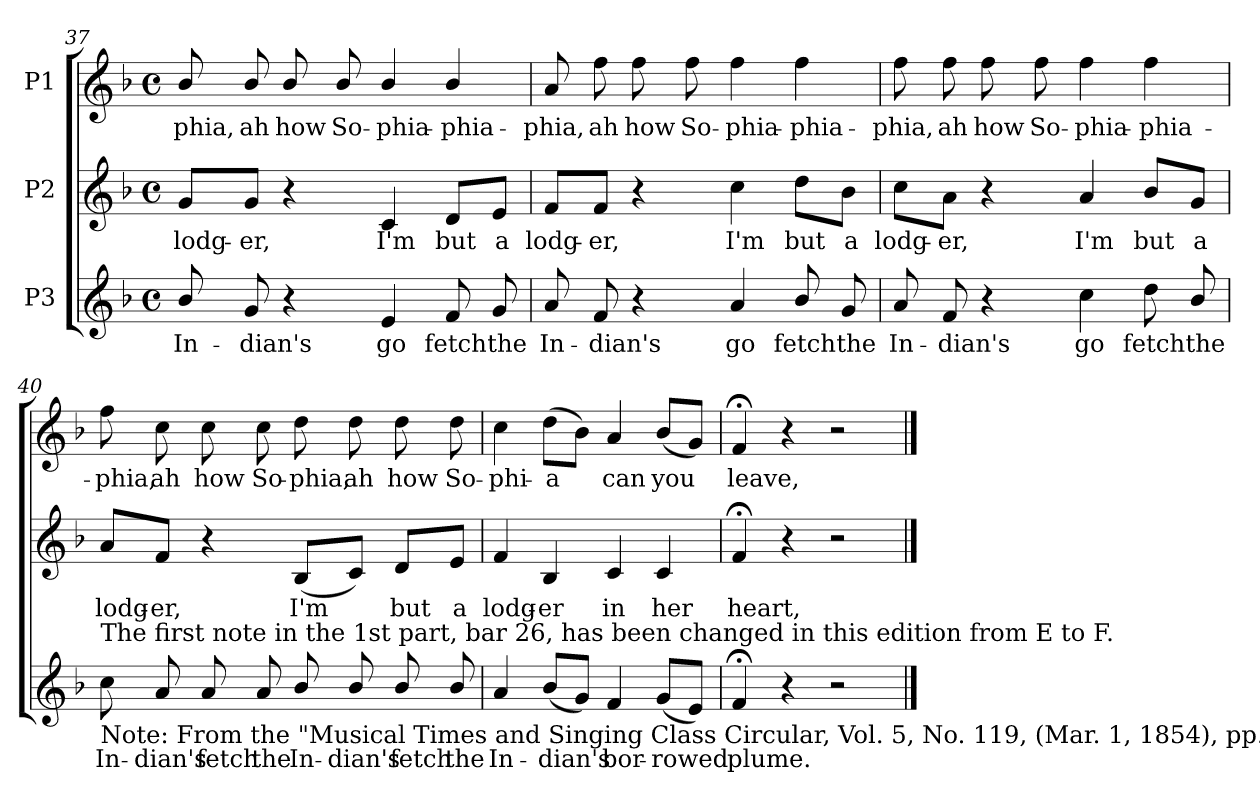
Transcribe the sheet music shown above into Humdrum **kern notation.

**kern	**text	**kern	**text	**kern	**text
*part3	*part3	*part2	*part2	*part1	*part1
*staff3	*staff3	*staff2	*staff2	*staff1	*staff1
*I"P3	*	*I"P2	*	*I"P1	*
*clefG2	*	*clefG2	*	*clefG2	*
*ITrd7c12	*	*ITrd7c12	*	*ITrd7c12	*
*k[b-]	*	*k[b-]	*	*k[b-]	*
*F:	*	*F:	*	*F:	*
*M4/4	*	*M4/4	*	*M4/4	*
*met(c)	*	*met(c)	*	*met(c)	*
=37	=37	=37	=37	=37	=37
!	!LO:LY:b:color=#000000	!	!	!	!
!	!	!	!LO:LY:b:color=#000000	!	!
!	!	!	!	!	!LO:LY:b:color=#000000
8B-i/	In-	8Gi/L	lodg-	8B-i/	-phia,
!	!LO:LY:b:color=#000000	!	!	!	!
!	!	!	!LO:LY:b:color=#000000	!	!
!	!	!	!	!	!LO:LY:b:color=#000000
8Gi/	-dian's	8Gi/J	-er,	8B-i/	ah
!	!	!	!	!	!LO:LY:b:color=#000000
4r	.	4r	.	8B-i/	how
!	!	!	!	!	!LO:LY:b:color=#000000
.	.	.	.	8B-i/	So-
!	!LO:LY:b:color=#000000	!	!	!	!
!	!	!	!LO:LY:b:color=#000000	!	!
!	!	!	!	!	!LO:LY:b:color=#000000
4Ei/	go	4Ci/	I'm	4B-i/	-phia-
!	!LO:LY:b:color=#000000	!	!	!	!
!	!	!	!LO:LY:b:color=#000000	!	!
!	!	!	!	!	!LO:LY:b:color=#000000
8Fi/	fetch	8Di/L	but	4B-i/	-phia-
!	!LO:LY:b:color=#000000	!	!	!	!
!	!	!	!LO:LY:b:color=#000000	!	!
8Gi/	the	8Ei/J	a	.	.
!!LO:PB:g=z
=38	=38	=38	=38	=38	=38
!	!LO:LY:b:color=#000000	!	!	!	!
!	!	!	!LO:LY:b:color=#000000	!	!
!	!	!	!	!	!LO:LY:b:color=#000000
8Ai/	In-	8Fi/L	lodg-	8Ai/	-phia,
!	!LO:LY:b:color=#000000	!	!	!	!
!	!	!	!LO:LY:b:color=#000000	!	!
!	!	!	!	!	!LO:LY:b:color=#000000
8Fi/	-dian's	8Fi/J	-er,	8fi\	ah
!	!	!	!	!	!LO:LY:b:color=#000000
4r	.	4r	.	8fi\	how
!	!	!	!	!	!LO:LY:b:color=#000000
.	.	.	.	8fi\	So-
!	!LO:LY:b:color=#000000	!	!	!	!
!	!	!	!LO:LY:b:color=#000000	!	!
!	!	!	!	!	!LO:LY:b:color=#000000
4Ai/	go	4ci\	I'm	4fi\	-phia-
!	!LO:LY:b:color=#000000	!	!	!	!
!	!	!	!LO:LY:b:color=#000000	!	!
!	!	!	!	!	!LO:LY:b:color=#000000
8B-i/	fetch	8di\L	but	4fi\	-phia-
!	!LO:LY:b:color=#000000	!	!	!	!
!	!	!	!LO:LY:b:color=#000000	!	!
8Gi/	the	8B-i\J	a	.	.
=39	=39	=39	=39	=39	=39
!	!LO:LY:b:color=#000000	!	!	!	!
!	!	!	!LO:LY:b:color=#000000	!	!
!	!	!	!	!	!LO:LY:b:color=#000000
8Ai/	In-	8ci\L	lodg-	8fi\	-phia,
!	!LO:LY:b:color=#000000	!	!	!	!
!	!	!	!LO:LY:b:color=#000000	!	!
!	!	!	!	!	!LO:LY:b:color=#000000
8Fi/	-dian's	8Ai\J	-er,	8fi\	ah
!	!	!	!	!	!LO:LY:b:color=#000000
4r	.	4r	.	8fi\	how
!	!	!	!	!	!LO:LY:b:color=#000000
.	.	.	.	8fi\	So-
!	!LO:LY:b:color=#000000	!	!	!	!
!	!	!	!LO:LY:b:color=#000000	!	!
!	!	!	!	!	!LO:LY:b:color=#000000
4ci\	go	4Ai/	I'm	4fi\	-phia-
!	!LO:LY:b:color=#000000	!	!	!	!
!	!	!	!LO:LY:b:color=#000000	!	!
!	!	!	!	!	!LO:LY:b:color=#000000
8di\	fetch	8B-i/L	but	4fi\	-phia-
!	!LO:LY:b:color=#000000	!	!	!	!
!	!	!	!LO:LY:b:color=#000000	!	!
8B-i/	the	8Gi/J	a	.	.
!!LO:LB:g=z
=40	=40	=40	=40	=40	=40
!	!LO:LY:b:color=#000000	!	!	!	!
!	!	!	!LO:LY:b:color=#000000	!	!
!LO:TX:b:t=Note&colon; From the "Musical Times and Singing Class Circular, Vol. 5, No. 119, (Mar. 1, 1854), pp. 377- 379.	!	!	!	!	!
!LO:TX:t=The first note in the 1st part, bar  26, has been changed in this edition from E to F.	!	!	!	!	!
!	!	!	!	!	!LO:LY:b:color=#000000
8ci\	In-	8Ai/L	lodg-	8fi\	-phia,
!	!LO:LY:b:color=#000000	!	!	!	!
!	!	!	!LO:LY:b:color=#000000	!	!
!	!	!	!	!	!LO:LY:b:color=#000000
8Ai/	-dian's	8Fi/J	-er,	8ci\	ah
!	!LO:LY:b:color=#000000	!	!	!	!
!	!	!	!	!	!LO:LY:b:color=#000000
8Ai/	fetch	4r	.	8ci\	how
!	!LO:LY:b:color=#000000	!	!	!	!
!	!	!	!	!	!LO:LY:b:color=#000000
8Ai/	the	.	.	8ci\	So-
!	!LO:LY:b:color=#000000	!	!	!	!
!	!	!	!LO:LY:b:color=#000000	!	!
!	!	!	!	!	!LO:LY:b:color=#000000
8B-i/	In-	(8BB-i/L	I'm	8di\	-phia,
!	!LO:LY:b:color=#000000	!	!	!	!
!	!	!	!	!	!LO:LY:b:color=#000000
8B-i/	-dian's	8Ci/J)	.	8di\	ah
!	!LO:LY:b:color=#000000	!	!	!	!
!	!	!	!LO:LY:b:color=#000000	!	!
!	!	!	!	!	!LO:LY:b:color=#000000
8B-i/	fetch	8Di/L	but	8di\	how
!	!LO:LY:b:color=#000000	!	!	!	!
!	!	!	!LO:LY:b:color=#000000	!	!
!	!	!	!	!	!LO:LY:b:color=#000000
8B-i/	the	8Ei/J	a	8di\	So-
=41	=41	=41	=41	=41	=41
!	!LO:LY:b:color=#000000	!	!	!	!
!	!	!	!LO:LY:b:color=#000000	!	!
!	!	!	!	!	!LO:LY:b:color=#000000
4Ai/	In-	4Fi/	lodg-	4ci\	-phi-
!	!LO:LY:b:color=#000000	!	!	!	!
!	!	!	!LO:LY:b:color=#000000	!	!
!	!	!	!	!	!LO:LY:b:color=#000000
(8B-i/L	-dian's	4BB-i/	-er	(8di\L	-a
8Gi/J)	.	.	.	8B-i\J)	.
!	!LO:LY:b:color=#000000	!	!	!	!
!	!	!	!LO:LY:b:color=#000000	!	!
!	!	!	!	!	!LO:LY:b:color=#000000
4Fi/	bor-	4Ci/	in	4Ai/	can
!	!LO:LY:b:color=#000000	!	!	!	!
!	!	!	!LO:LY:b:color=#000000	!	!
!	!	!	!	!	!LO:LY:b:color=#000000
(8Gi/L	-rowed	4Ci/	her	(8B-i/L	you
8Ei/J)	.	.	.	8Gi/J)	.
=42	=42	=42	=42	=42	=42
!	!LO:LY:b:color=#000000	!	!	!	!
!	!	!	!LO:LY:b:color=#000000	!	!
!	!	!	!	!	!LO:LY:b:color=#000000
4F;i/	plume.	4F;i/	heart,	4F;i/	leave,
4r	.	4r	.	4r	.
2r	.	2r	.	2r	.
==	==	==	==	==	==
*-	*-	*-	*-	*-	*-
